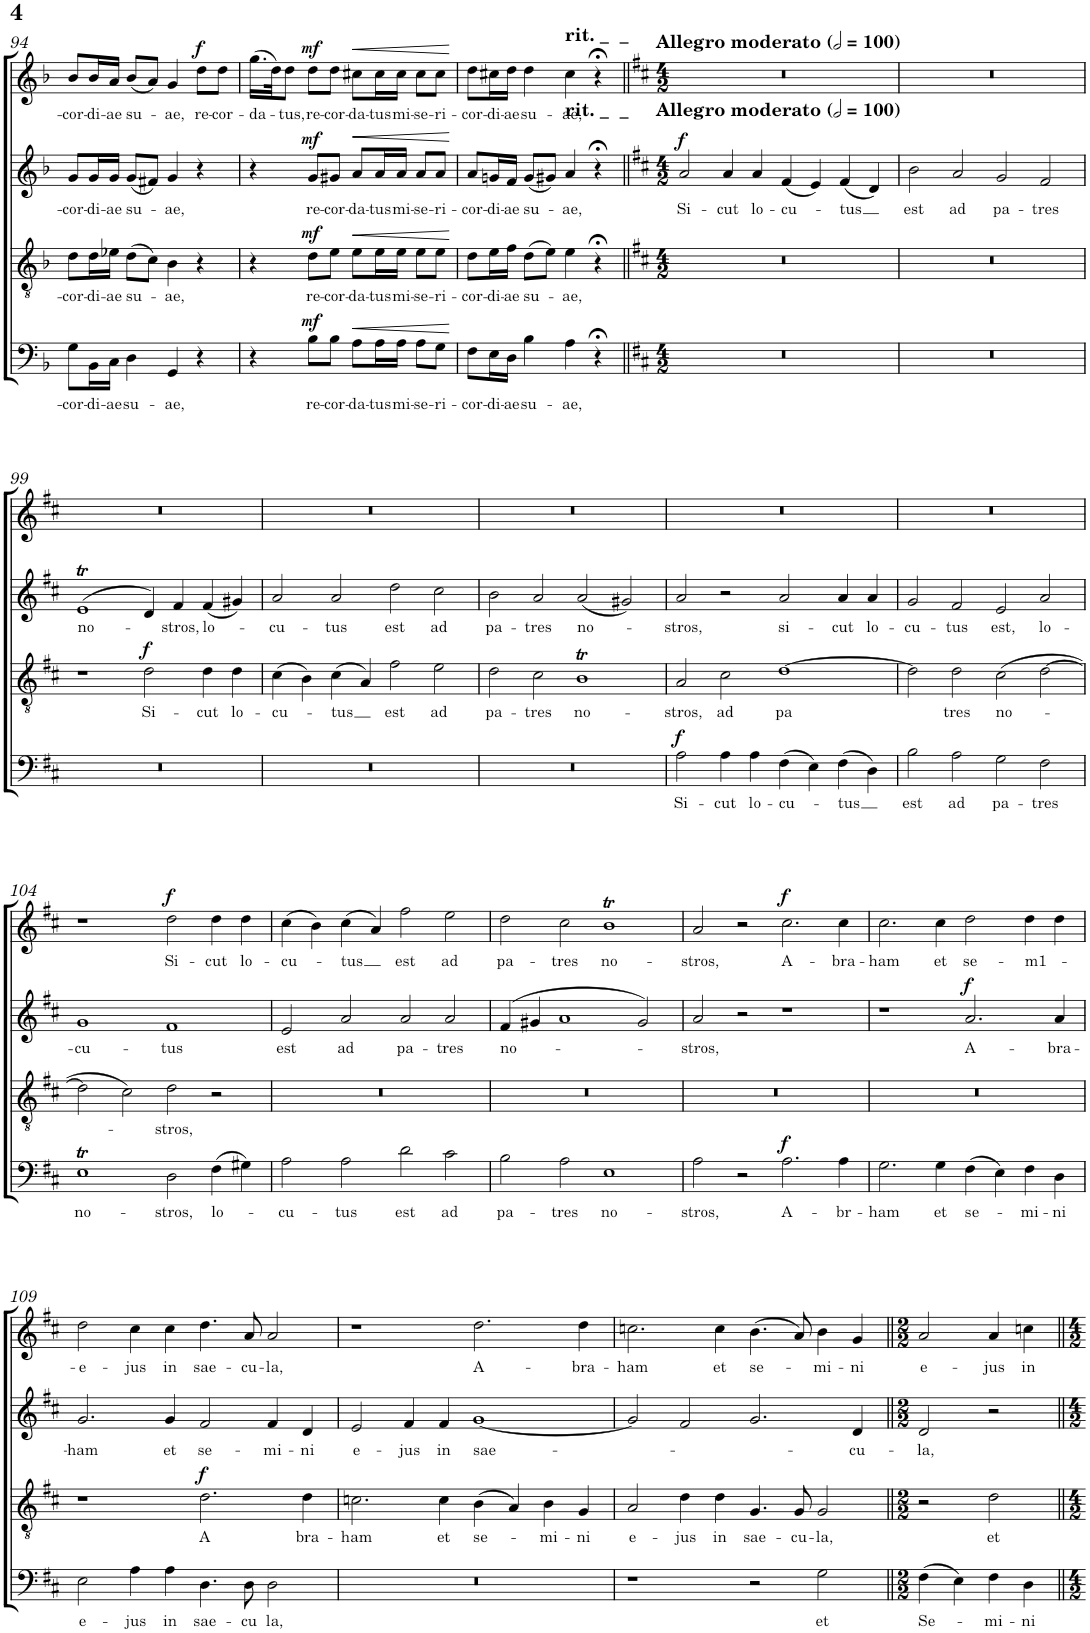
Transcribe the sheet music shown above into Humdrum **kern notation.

**kern	**text	**dynam	**kern	**text	**dynam	**kern	**text	**dynam	**kern	**text	**dynam
*part4	*part4	*part4	*part3	*part3	*part3	*part2	*part2	*part2	*part1	*part1	*part1
*staff4	*staff4	*staff4	*staff3	*staff3	*staff3	*staff2	*staff2	*staff2	*staff1	*staff1	*staff1
*I"Bass	*	*	*I"Tenor	*	*	*I"Alto	*	*	*I"Soprano	*	*
!!LO:PB:g=z
*clefF4	*	*	*clefGv2	*	*	*clefG2	*	*	*clefG2	*	*
*k[b-]	*	*	*k[b-]	*	*	*k[b-]	*	*	*k[b-]	*	*
*M4/4	*	*	*M4/4	*	*	*M4/4	*	*	*M4/4	*	*
*met(c)	*	*	*met(c)	*	*	*met(c)	*	*	*met(c)	*	*
=94	=94	=94	=94	=94	=94	=94	=94	=94	=94	=94	=94
!	!LO:LY:b	!	!	!LO:LY:b	!	!	!LO:LY:b	!	!	!LO:LY:b	!
8G\L	-cor-	.	8d\L	-cor-	.	8g/L	-cor-	.	8b-/L	-cor-	.
!	!LO:LY:b	!	!	!LO:LY:b	!	!	!LO:LY:b	!	!	!LO:LY:b	!
16BB-\L	-di-	.	16d\L	-di-	.	16g/L	-di-	.	16b-/L	-di-	.
!	!LO:LY:b	!	!	!LO:LY:b	!	!	!LO:LY:b	!	!	!LO:LY:b	!
16C\JJ	-ae	.	16e-X\JJ	-ae	.	16g/JJ	-ae	.	16a/JJ	-ae	.
!	!LO:LY:b	!	!	!LO:LY:b	!	!	!LO:LY:b	!	!	!LO:LY:b	!
4D\	su-	.	(8d\L	su-	.	(8g/L	su-	.	(8b-/L	su-	.
.	.	.	8c\J)	.	.	8f#X/J)	.	.	8a/J)	.	.
!	!LO:LY:b	!	!	!LO:LY:b	!	!	!LO:LY:b	!	!	!LO:LY:b	!
4GG/	-ae,	.	4B-\	-ae,	.	4g/	-ae,	.	4g/	-ae,	.
!	!	!	!	!	!	!	!	!	!	!LO:LY:b	!LO:DY:a
4r	.	.	4r	.	.	4r	.	.	8dd\L	re-	f
!	!	!	!	!	!	!	!	!	!	!LO:LY:b	!
.	.	.	.	.	.	.	.	.	8dd\J	-cor-	.
=95	=95	=95	=95	=95	=95	=95	=95	=95	=95	=95	=95
!	!	!	!	!	!	!	!	!	!	!LO:LY:b	!
4r	.	.	4r	.	.	4r	.	.	(16.gg\LL	-da-	.
.	.	.	.	.	.	.	.	.	32dd\JK)	.	.
!	!	!	!	!	!	!	!	!	!	!LO:LY:b	!
.	.	.	.	.	.	.	.	.	8dd\J	-tus,	.
!	!LO:LY:b	!LO:DY:a	!	!LO:LY:b	!LO:DY:a	!	!LO:LY:b	!LO:DY:a	!	!LO:LY:b	!LO:DY:a
8B-\L	re-	mf	8d\L	re-	mf	8g/L	re-	mf	8dd\L	re-	mf
!	!LO:LY:b	!	!	!LO:LY:b	!	!	!LO:LY:b	!	!	!LO:LY:b	!
8B-\J	-cor-	.	8e\J	-cor-	.	8g#X/J	-cor-	.	8dd\J	-cor-	.
!	!LO:LY:b	!LO:HP:b	!	!LO:LY:b	!LO:HP:b	!	!LO:LY:b	!LO:HP:b	!	!LO:LY:b	!LO:HP:b
8A\L	-da-	<	8e\L	-da-	<	8a/L	-da-	<	8cc#X\L	-da-	<
!	!LO:LY:b	!	!	!LO:LY:b	!	!	!LO:LY:b	!	!	!LO:LY:b	!
16A\L	-tus	.	16e\L	-tus	.	16a/L	-tus	.	16cc#\L	-tus	.
!	!LO:LY:b	!	!	!LO:LY:b	!	!	!LO:LY:b	!	!	!LO:LY:b	!
16A\JJ	mi-	.	16e\JJ	mi-	.	16a/JJ	mi-	.	16cc#\JJ	mi-	.
!	!LO:LY:b	!	!	!LO:LY:b	!	!	!LO:LY:b	!	!	!LO:LY:b	!
8A\L	-se-	.	8e\L	-se-	.	8a/L	-se-	.	8cc#\L	-se-	.
!	!LO:LY:b	!	!	!LO:LY:b	!	!	!LO:LY:b	!	!	!LO:LY:b	!
8G\J	-ri-	.	8e\J	-ri-	.	8a/J	-ri-	.	8cc#\J	-ri-	.
.	.	[	.	.	[	.	.	[	.	.	[
=96	=96	=96	=96	=96	=96	=96	=96	=96	=96	=96	=96
!	!LO:LY:b	!	!	!LO:LY:b	!	!	!LO:LY:b	!	!	!LO:LY:b	!
8F\L	-cor-	.	8d\L	-cor-	.	8a/L	-cor-	.	8dd\L	-cor-	.
!	!LO:LY:b	!	!	!LO:LY:b	!	!	!LO:LY:b	!	!	!LO:LY:b	!
16E\L	-di-	.	16e\L	-di-	.	16gn/L	-di-	.	16cc#X\L	-di-	.
!	!LO:LY:b	!	!	!LO:LY:b	!	!	!LO:LY:b	!	!	!LO:LY:b	!
16D\JJ	-ae	.	16f\JJ	-ae	.	16f/JJ	-ae	.	16dd\JJ	-ae	.
!	!LO:LY:b	!	!	!LO:LY:b	!	!	!LO:LY:b	!	!	!LO:LY:b	!
4B-\	su-	.	(8d\L	su-	.	(8g/L	su-	.	4dd\	su-	.
.	.	.	8e\J)	.	.	8g#X/J)	.	.	.	.	.
!	!	!	!	!	!	!	!	!	!LO:TX:a:B:t=rit. _  _	!	!
!	!	!	!	!	!	!	!	!	!LO:TX:b:B:t=rit. _  _	!	!
!	!LO:LY:b	!	!	!LO:LY:b	!	!	!LO:LY:b	!	!	!LO:LY:b	!
4A\	ae,	.	4e\	-ae,	.	4a/	-ae,	.	4cc#\	-ae,	.
4r;<	.	.	4r;<	.	.	4r;<	.	.	4r;<	.	.
=97||	=97||	=97||	=97||	=97||	=97||	=97||	=97||	=97||	=97||	=97||	=97||
*k[f#c#]	*	*	*k[f#c#]	*	*	*k[f#c#]	*	*	*k[f#c#]	*	*
*M4/2	*	*	*M4/2	*	*	*M4/2	*	*	*M4/2	*	*
*	*	*	*	*	*	*	*	*	*MM200	*	*
!	!	!	!	!	!	!	!	!	!LO:TX:a:B:t=Allegro moderato	!	!
!	!	!	!	!	!	!	!	!	!LO:TX:b:B:t=Allegro moderato	!	!
!	!	!	!	!	!	!	!LO:LY:b	!LO:DY:a	!	!	!
0r	.	.	0r	.	.	2a/	Si-	f	0r	.	.
!	!	!	!	!	!	!	!LO:LY:b	!	!	!	!
.	.	.	.	.	.	4a/	-cut	.	.	.	.
!	!	!	!	!	!	!	!LO:LY:b	!	!	!	!
.	.	.	.	.	.	4a/	lo-	.	.	.	.
!	!	!	!	!	!	!	!LO:LY:b	!	!	!	!
.	.	.	.	.	.	(4f#/	-cu-	.	.	.	.
.	.	.	.	.	.	4e/)	.	.	.	.	.
!	!	!	!	!	!	!	!LO:LY:b	!	!	!	!
.	.	.	.	.	.	(4f#/	-tus	.	.	.	.
.	.	.	.	.	.	4d/)	.	.	.	.	.
=98	=98	=98	=98	=98	=98	=98	=98	=98	=98	=98	=98
!	!	!	!	!	!	!	!LO:LY:b	!	!	!	!
0r	.	.	0r	.	.	2b\	est	.	0r	.	.
!	!	!	!	!	!	!	!LO:LY:b	!	!	!	!
.	.	.	.	.	.	2a/	ad	.	.	.	.
!	!	!	!	!	!	!	!LO:LY:b	!	!	!	!
.	.	.	.	.	.	2g/	pa-	.	.	.	.
!	!	!	!	!	!	!	!LO:LY:b	!	!	!	!
.	.	.	.	.	.	2f#/	-tres	.	.	.	.
!!LO:LB:g=z
=99	=99	=99	=99	=99	=99	=99	=99	=99	=99	=99	=99
!	!	!	!	!	!	!	!LO:LY:b	!	!	!	!
0r	.	.	1r	.	.	(>1eT	no-	.	0r	.	.
!	!	!	!	!LO:LY:b	!LO:DY:a	!	!	!	!	!	!
.	.	.	2d\	Si-	f	4d/)	.	.	.	.	.
!	!	!	!	!	!	!	!LO:LY:b	!	!	!	!
.	.	.	.	.	.	4f#/	-stros,	.	.	.	.
!	!	!	!	!LO:LY:b	!	!	!LO:LY:b	!	!	!	!
.	.	.	4d\	-cut	.	(4f#/	lo-	.	.	.	.
!	!	!	!	!LO:LY:b	!	!	!	!	!	!	!
.	.	.	4d\	lo-	.	4g#X/)	.	.	.	.	.
=100	=100	=100	=100	=100	=100	=100	=100	=100	=100	=100	=100
!	!	!	!	!LO:LY:b	!	!	!LO:LY:b	!	!	!	!
0r	.	.	(4c#\	cu-	.	2a/	-cu-	.	0r	.	.
.	.	.	4B\)	.	.	.	.	.	.	.	.
!	!	!	!	!LO:LY:b	!	!	!LO:LY:b	!	!	!	!
.	.	.	(4c#\	-tus	.	2a/	-tus	.	.	.	.
.	.	.	4A/)	.	.	.	.	.	.	.	.
!	!	!	!	!LO:LY:b	!	!	!LO:LY:b	!	!	!	!
.	.	.	2f#\	est	.	2dd\	est	.	.	.	.
!	!	!	!	!LO:LY:b	!	!	!LO:LY:b	!	!	!	!
.	.	.	2e\	ad	.	2cc#\	ad	.	.	.	.
=101	=101	=101	=101	=101	=101	=101	=101	=101	=101	=101	=101
!	!	!	!	!LO:LY:b	!	!	!LO:LY:b	!	!	!	!
0r	.	.	2d\	pa-	.	2b\	pa-	.	0r	.	.
!	!	!	!	!LO:LY:b	!	!	!LO:LY:b	!	!	!	!
.	.	.	2c#\	-tres	.	2a/	-tres	.	.	.	.
!	!	!	!	!LO:LY:b	!	!	!LO:LY:b	!	!	!	!
.	.	.	1BT	no-	.	(2a/	no-	.	.	.	.
.	.	.	.	.	.	2g#X/)	.	.	.	.	.
=102	=102	=102	=102	=102	=102	=102	=102	=102	=102	=102	=102
!	!LO:LY:b	!LO:DY:a	!	!LO:LY:b	!	!	!LO:LY:b	!	!	!	!
2A\	Si-	f	2A/	-stros,	.	2a/	-stros,	.	0r	.	.
!	!LO:LY:b	!	!	!LO:LY:b	!	!	!	!	!	!	!
4A\	-cut	.	2c#\	ad	.	2r	.	.	.	.	.
!	!LO:LY:b	!	!	!	!	!	!	!	!	!	!
4A\	lo-	.	.	.	.	.	.	.	.	.	.
!	!LO:LY:b	!	!	!LO:LY:b	!	!	!LO:LY:b	!	!	!	!
(4F#\	-cu-	.	[1d	pa	.	2a/	si-	.	.	.	.
4E\)	.	.	.	.	.	.	.	.	.	.	.
!	!LO:LY:b	!	!	!	!	!	!LO:LY:b	!	!	!	!
(4F#\	-tus	.	.	.	.	4a/	-cut	.	.	.	.
!	!	!	!	!	!	!	!LO:LY:b	!	!	!	!
4D\)	.	.	.	.	.	4a/	lo-	.	.	.	.
=103	=103	=103	=103	=103	=103	=103	=103	=103	=103	=103	=103
!	!LO:LY:b	!	!	!	!	!	!LO:LY:b	!	!	!	!
2B\	est	.	2d\]	.	.	2g/	-cu-	.	0r	.	.
!	!LO:LY:b	!	!	!LO:LY:b	!	!	!LO:LY:b	!	!	!	!
2A\	ad	.	2d\	tres	.	2f#/	-tus	.	.	.	.
!	!LO:LY:b	!	!	!LO:LY:b	!	!	!LO:LY:b	!	!	!	!
2G\	pa-	.	(2c#\	no-	.	2e/	est,	.	.	.	.
!	!LO:LY:b	!	!	!	!	!	!LO:LY:b	!	!	!	!
2F#\	-tres	.	[2d\	.	.	2a/	lo-	.	.	.	.
!!LO:LB:g=z
=104	=104	=104	=104	=104	=104	=104	=104	=104	=104	=104	=104
!	!LO:LY:b	!	!	!	!	!	!LO:LY:b	!	!	!	!
1ET	no-	.	2d\]	.	.	1g	-cu-	.	1r	.	.
.	.	.	2c#\)	.	.	.	.	.	.	.	.
!	!LO:LY:b	!	!	!LO:LY:b	!	!	!LO:LY:b	!	!	!LO:LY:b	!LO:DY:a
2D\	-stros,	.	2d\	-stros,	.	1f#	-tus	.	2dd\	Si-	f
!	!LO:LY:b	!	!	!	!	!	!	!	!	!LO:LY:b	!
(4F#\	lo-	.	2r	.	.	.	.	.	4dd\	-cut	.
!	!	!	!	!	!	!	!	!	!	!LO:LY:b	!
4G#X\)	.	.	.	.	.	.	.	.	4dd\	lo-	.
=105	=105	=105	=105	=105	=105	=105	=105	=105	=105	=105	=105
!	!LO:LY:b	!	!	!	!	!	!LO:LY:b	!	!	!LO:LY:b	!
2A\	-cu-	.	0r	.	.	2e/	est	.	(4cc#\	-cu-	.
.	.	.	.	.	.	.	.	.	4b\)	.	.
!	!LO:LY:b	!	!	!	!	!	!LO:LY:b	!	!	!LO:LY:b	!
2A\	-tus	.	.	.	.	2a/	ad	.	(4cc#\	-tus	.
.	.	.	.	.	.	.	.	.	4a/)	.	.
!	!LO:LY:b	!	!	!	!	!	!LO:LY:b	!	!	!LO:LY:b	!
2d\	est	.	.	.	.	2a/	pa-	.	2ff#\	est	.
!	!LO:LY:b	!	!	!	!	!	!LO:LY:b	!	!	!LO:LY:b	!
2c#\	ad	.	.	.	.	2a/	-tres	.	2ee\	ad	.
=106	=106	=106	=106	=106	=106	=106	=106	=106	=106	=106	=106
!	!LO:LY:b	!	!	!	!	!	!LO:LY:b	!	!	!LO:LY:b	!
2B\	pa-	.	0r	.	.	(>4f#/	no-	.	2dd\	pa-	.
.	.	.	.	.	.	4g#X/	.	.	.	.	.
!	!LO:LY:b	!	!	!	!	!	!	!	!	!LO:LY:b	!
2A\	-tres	.	.	.	.	1a	.	.	2cc#\	-tres	.
!	!LO:LY:b	!	!	!	!	!	!	!	!	!LO:LY:b	!
1E	no-	.	.	.	.	.	.	.	1bT	no-	.
.	.	.	.	.	.	2g#/)	.	.	.	.	.
=107	=107	=107	=107	=107	=107	=107	=107	=107	=107	=107	=107
!	!LO:LY:b	!	!	!	!	!	!LO:LY:b	!	!	!LO:LY:b	!
2A\	-stros,	.	0r	.	.	2a/	-stros,	.	2a/	-stros,	.
2r	.	.	.	.	.	2r	.	.	2r	.	.
!	!LO:LY:b	!LO:DY:a	!	!	!	!	!	!	!	!LO:LY:b	!LO:DY:a
2.A\	A-	f	.	.	.	1r	.	.	2.cc#\	A-	f
!	!LO:LY:b	!	!	!	!	!	!	!	!	!LO:LY:b	!
4A\	-br-	.	.	.	.	.	.	.	4cc#\	-bra-	.
=108	=108	=108	=108	=108	=108	=108	=108	=108	=108	=108	=108
!	!LO:LY:b	!	!	!	!	!	!	!	!	!LO:LY:b	!
2.G\	-ham	.	0r	.	.	1r	.	.	2.cc#\	-ham	.
!	!LO:LY:b	!	!	!	!	!	!	!	!	!LO:LY:b	!
4G\	et	.	.	.	.	.	.	.	4cc#\	et	.
!	!LO:LY:b	!	!	!	!	!	!LO:LY:b	!LO:DY:a	!	!LO:LY:b	!
(4F#\	se-	.	.	.	.	2.a/	A-	f	2dd\	se-	.
4E\)	.	.	.	.	.	.	.	.	.	.	.
!	!LO:LY:b	!	!	!	!	!	!	!	!	!LO:LY:b	!
4F#\	-mi-	.	.	.	.	.	.	.	4dd\	-m1-	.
!	!LO:LY:b	!	!	!	!	!	!LO:LY:b	!	!	!	!
4D\	-ni	.	.	.	.	4a/	-bra-	.	4dd\	.	.
!!LO:LB:g=z
=109	=109	=109	=109	=109	=109	=109	=109	=109	=109	=109	=109
!	!LO:LY:b	!	!	!	!	!	!LO:LY:b	!	!	!LO:LY:b	!
2E\	e-	.	1r	.	.	2.g/	-ham	.	2dd\	-e-	.
!	!LO:LY:b	!	!	!	!	!	!	!	!	!LO:LY:b	!
4A\	-jus	.	.	.	.	.	.	.	4cc#\	-jus	.
!	!LO:LY:b	!	!	!	!	!	!LO:LY:b	!	!	!LO:LY:b	!
4A\	in	.	.	.	.	4g/	et	.	4cc#\	in	.
!	!LO:LY:b	!	!	!LO:LY:b	!LO:DY:a	!	!LO:LY:b	!	!	!LO:LY:b	!
4.D\	sae-	.	2.d\	A	f	2f#/	se-	.	4.dd\	sae-	.
!	!LO:LY:b	!	!	!	!	!	!	!	!	!LO:LY:b	!
8D\	-cu	.	.	.	.	.	.	.	8a/	-cu-	.
!	!LO:LY:b	!	!	!	!	!	!LO:LY:b	!	!	!LO:LY:b	!
2D\	la,	.	.	.	.	4f#/	mi-	.	2a/	-la,	.
!	!	!	!	!LO:LY:b	!	!	!LO:LY:b	!	!	!	!
.	.	.	4d\	bra-	.	4d/	-ni	.	.	.	.
=110	=110	=110	=110	=110	=110	=110	=110	=110	=110	=110	=110
!	!	!	!	!LO:LY:b	!	!	!LO:LY:b	!	!	!	!
0r	.	.	2.cn\	-ham	.	2e/	e-	.	1r	.	.
!	!	!	!	!	!	!	!LO:LY:b	!	!	!	!
.	.	.	.	.	.	4f#/	-jus	.	.	.	.
!	!	!	!	!LO:LY:b	!	!	!LO:LY:b	!	!	!	!
.	.	.	4c\	et	.	4f#/	in	.	.	.	.
!	!	!	!	!LO:LY:b	!	!	!LO:LY:b	!	!	!LO:LY:b	!
.	.	.	(4B\	se-	.	[1g	sae-	.	2.dd\	A-	.
.	.	.	4A/)	.	.	.	.	.	.	.	.
!	!	!	!	!LO:LY:b	!	!	!	!	!	!	!
.	.	.	4B\	-mi-	.	.	.	.	.	.	.
!	!	!	!	!LO:LY:b	!	!	!	!	!	!LO:LY:b	!
.	.	.	4G/	-ni	.	.	.	.	4dd\	-bra-	.
=111	=111	=111	=111	=111	=111	=111	=111	=111	=111	=111	=111
!	!	!	!	!LO:LY:b	!	!	!	!	!	!LO:LY:b	!
1r	.	.	2A/	-e-	.	2g/]	.	.	2.ccn\	-ham	.
!	!	!	!	!LO:LY:b	!	!	!	!	!	!	!
.	.	.	4d\	-jus	.	2f#/	.	.	.	.	.
!	!	!	!	!LO:LY:b	!	!	!	!	!	!LO:LY:b	!
.	.	.	4d\	in	.	.	.	.	4cc\	et	.
!	!	!	!	!LO:LY:b	!	!	!	!	!	!LO:LY:b	!
2r	.	.	4.G/	sae-	.	2.g/	.	.	(4.b\	se-	.
!	!	!	!	!LO:LY:b	!	!	!	!	!	!	!
.	.	.	8G/	-cu-	.	.	.	.	8a/)	.	.
!	!LO:LY:b	!	!	!LO:LY:b	!	!	!	!	!	!LO:LY:b	!
2G\	et	.	2G/	-la,	.	.	.	.	4b\	-mi-	.
!	!	!	!	!	!	!	!LO:LY:b	!	!	!LO:LY:b	!
.	.	.	.	.	.	4d/	-cu-	.	4g/	-ni	.
=112||	=112||	=112||	=112||	=112||	=112||	=112||	=112||	=112||	=112||	=112||	=112||
*M2/2	*	*	*M2/2	*	*	*M2/2	*	*	*M2/2	*	*
!	!LO:LY:b	!	!	!	!	!	!LO:LY:b	!	!	!LO:LY:b	!
(4F#\	Se-	.	2r	.	.	2d/	-la,	.	2a/	-e-	.
4E\)	.	.	.	.	.	.	.	.	.	.	.
!	!LO:LY:b	!	!	!LO:LY:b	!	!	!	!	!	!LO:LY:b	!
4F#\	-mi-	.	2d\	et	.	2r	.	.	4a/	-jus	.
!	!LO:LY:b	!	!	!	!	!	!	!	!	!LO:LY:b	!
4D\	-ni	.	.	.	.	.	.	.	4ccn\	in	.
=||	=||	=||	=||	=||	=||	=||	=||	=||	=||	=||	=||
*-	*-	*-	*-	*-	*-	*-	*-	*-	*-	*-	*-
